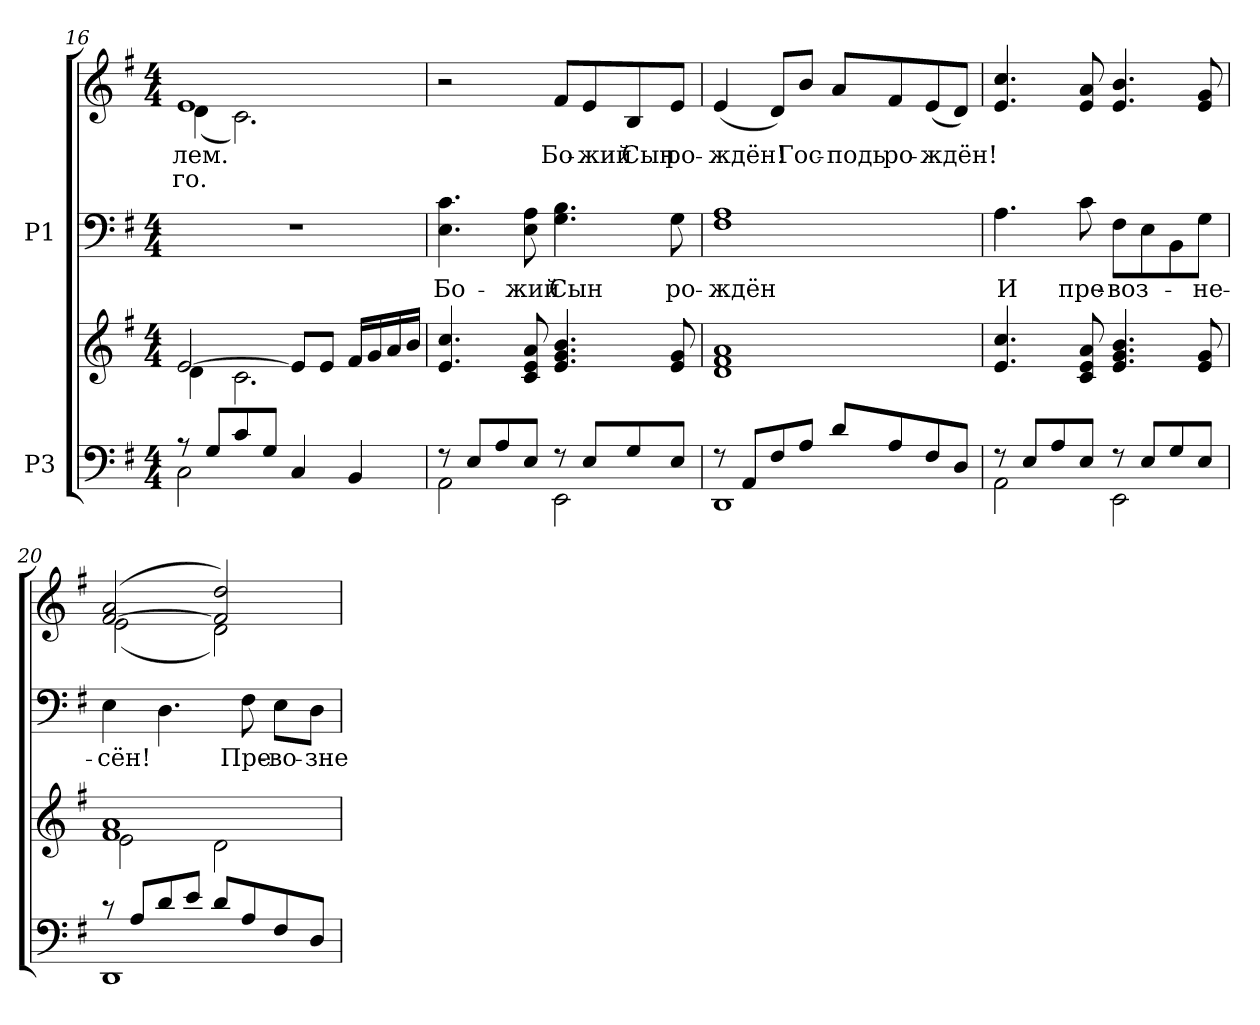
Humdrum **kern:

**kern	**kern	**kern	**text	**kern	**text	**text
*part2	*part2	*part1	*part1	*part1	*part1	*part1
*staff4	*staff3	*staff2	*staff2	*staff1	*staff1	*staff1
*I"P3	*	*I"P1	*	*	*	*
*clefF4	*clefG2	*clefF4	*	*clefG2	*	*
*k[f#]	*k[f#]	*k[f#]	*	*k[f#]	*	*
*G:	*G:	*G:	*	*G:	*	*
*M4/4	*M4/4	*M4/4	*	*M4/4	*	*
=16	=16	=16	=16	=16	=16	=16
*^	*^	*	*	*	*	*
!	!	!	!	!	!	!	!LO:LY:b:color=#000000	!LO:LY:b:color=#000000
*	*	*	*	*	*	*^	*	*
8r	2Ci\	[>2ei/	4di\	1r	.	1ei	(4di\	-лем.	-го.
8Gi/L	.	.	.	.	.	.	.	.	.
8ci/	.	.	2.ci\	.	.	.	2.ci\)	.	.
8Gi/J	.	.	.	.	.	.	.	.	.
4Ci/	2ryy	8ei/L]	.	.	.	.	.	.	.
.	.	8ei/J	.	.	.	.	.	.	.
4BBi/	.	16f#i/LL	.	.	.	.	.	.	.
.	.	16gi/	.	.	.	.	.	.	.
.	.	16ai/	.	.	.	.	.	.	.
.	.	16bi/JJ	.	.	.	.	.	.	.
*	*	*v	*v	*	*	*v	*v	*	*
=17	=17	=17	=17	=17	=17	=17	=17
!	!	!	!	!LO:LY:a:color=#000000	!	!	!
8r	2AAi\	4.ei/ 4.cci	4.Ei\ 4.ci	Бо-	2r	.	.
8Ei/L	.	.	.	.	.	.	.
8Ai/	.	.	.	.	.	.	.
!	!	!	!	!LO:LY:a:color=#000000	!	!	!
8Ei/J	.	8ci/ 8ei 8ai	8Ei\ 8Ai	-жий	.	.	.
!	!	!	!	!LO:LY:a:color=#000000	!	!	!
!	!	!	!	!	!	!LO:LY:b:color=#000000	!
8r	2EEi\	4.ei/ 4.gi 4.bi	4.Gi\ 4.Bi	Сын	8f#i/L	Бо-	.
!	!	!	!	!	!	!LO:LY:b:color=#000000	!
8Ei/L	.	.	.	.	8ei/	-жий	.
!	!	!	!	!	!	!LO:LY:b:color=#000000	!
8Gi/	.	.	.	.	8Bi/	Сын	.
!	!	!	!	!LO:LY:a:color=#000000	!	!	!
!	!	!	!	!	!	!LO:LY:b:color=#000000	!
8Ei/J	.	8ei/ 8gi	8Gi\	ро-	8ei/J	ро-	.
!!LO:LB:g=z
=18	=18	=18	=18	=18	=18	=18	=18
!	!	!	!	!LO:LY:a:color=#000000	!	!	!
!	!	!	!	!	!	!LO:LY:b:color=#000000	!
8r	1DDi	1di 1f#i 1ai	1F#i 1Ai	-ждён	(4ei/	-ждён!	.
8AAi/L	.	.	.	.	.	.	.
8F#i/	.	.	.	.	8di/L)	.	.
!	!	!	!	!	!	!LO:LY:b:color=#000000	!
8Ai/J	.	.	.	.	8bi/J	Гос-	.
!	!	!	!	!	!	!LO:LY:b:color=#000000	!
8di/L	.	.	.	.	8ai/L	-подь	.
!	!	!	!	!	!	!LO:LY:b:color=#000000	!
8Ai/	.	.	.	.	8f#i/	ро-	.
!	!	!	!	!	!	!LO:LY:b:color=#000000	!
8F#i/	.	.	.	.	(8ei/	-ждён!	.
8Di/J	.	.	.	.	8di/J)	.	.
=19	=19	=19	=19	=19	=19	=19	=19
!	!	!	!	!LO:LY:a:color=#000000	!	!	!
8r	2AAi\	4.ei/ 4.cci	4.Ai\	И	4.ei/ 4.cci	.	.
8Ei/L	.	.	.	.	.	.	.
8Ai/	.	.	.	.	.	.	.
!	!	!	!	!LO:LY:a:color=#000000	!	!	!
8Ei/J	.	8ci/ 8ei 8ai	8ci\	пре-	8ei/ 8ai	.	.
!	!	!	!	!LO:LY:a:color=#000000	!	!	!
8r	2EEi\	4.ei/ 4.gi 4.bi	8F#i\L	-воз-	4.ei/ 4.bi	.	.
8Ei/L	.	.	8Ei\	.	.	.	.
8Gi/	.	.	8BBi\	.	.	.	.
!	!	!	!	!LO:LY:a:color=#000000	!	!	!
8Ei/J	.	8ei/ 8gi	8Gi\J	-не-	8ei/ 8gi	.	.
=20	=20	=20	=20	=20	=20	=20	=20
*	*	*^	*	*	*	*	*
!	!	!	!	!	!LO:LY:a:color=#000000	!	!	!
*	*	*	*	*	*	*^	*	*
8r	1DDi	1f#i 1ai	2ei\	4Ei\	-сён!	([>2f#i/ 2ai	(2ei\	.	.
8Ai/L	.	.	.	.	.	.	.	.	.
8di/	.	.	.	4.Di\	.	.	.	.	.
8ei/J	.	.	.	.	.	.	.	.	.
8di/L	.	.	2di\	.	.	2f#i/] 2ddi)	2di\)	.	.
!	!	!	!	!	!LO:LY:a:color=#000000	!	!	!	!
8Ai/	.	.	.	8F#i\	Пре-	.	.	.	.
!	!	!	!	!	!LO:LY:a:color=#000000	!	!	!	!
8F#i/	.	.	.	8Ei\L	-во-	.	.	.	.
!	!	!	!	!	!LO:LY:a:color=#000000	!	!	!	!
8Di/J	.	.	.	8Di\J	-зне-	.	.	.	.
*v	*v	*	*	*	*	*v	*v	*	*
*	*v	*v	*	*	*	*	*
=	=	=	=	=	=	=
*-	*-	*-	*-	*-	*-	*-
